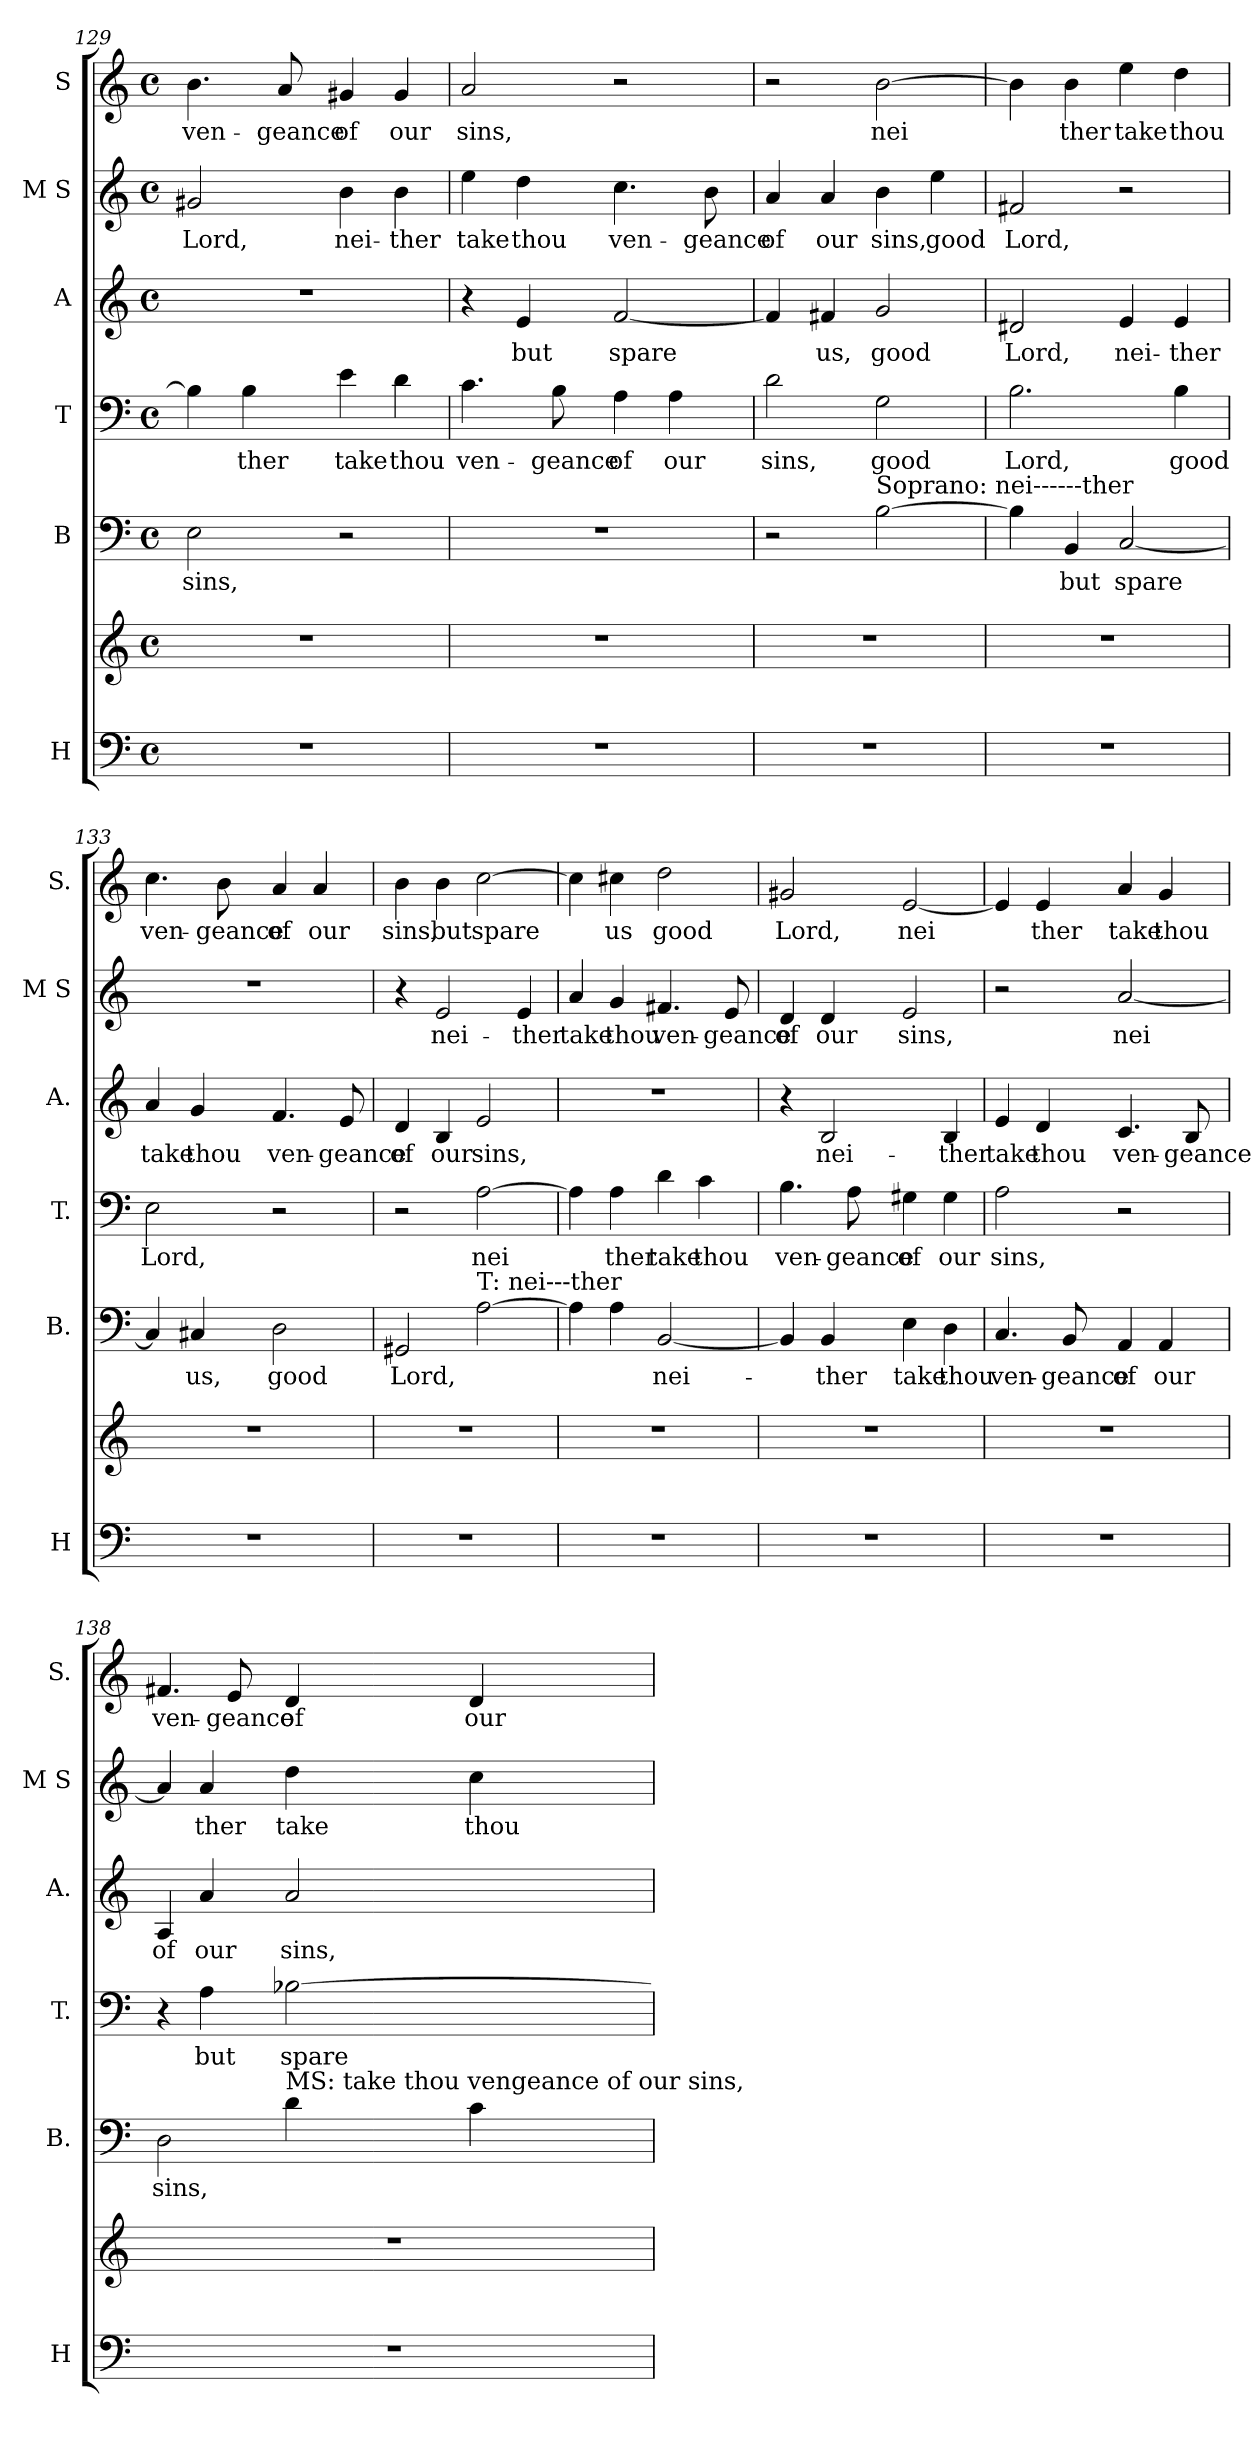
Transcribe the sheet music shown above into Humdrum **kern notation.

**kern	**kern	**kern	**text	**kern	**text	**kern	**text	**kern	**text	**kern	**text
*part6	*part6	*part5	*part5	*part4	*part4	*part3	*part3	*part2	*part2	*part1	*part1
*staff7	*staff6	*staff5	*staff5	*staff4	*staff4	*staff3	*staff3	*staff2	*staff2	*staff1	*staff1
*I"H	*	*I"B	*	*I"T	*	*I"A	*	*I"M S	*	*I"S	*
*I'H	*	*I'B.	*	*I'T.	*	*I'A.	*	*I'M S	*	*I'S.	*
*clefF4	*clefG2	*clefF4	*	*clefF4	*	*clefG2	*	*clefG2	*	*clefG2	*
*k[]	*k[]	*k[]	*	*k[]	*	*k[]	*	*k[]	*	*k[]	*
*M4/4	*M4/4	*M4/4	*	*M4/4	*	*M4/4	*	*M4/4	*	*M4/4	*
*met(c)	*met(c)	*met(c)	*	*met(c)	*	*met(c)	*	*met(c)	*	*met(c)	*
=129	=129	=129	=129	=129	=129	=129	=129	=129	=129	=129	=129
!	!	!	!LO:LY:b	!	!	!	!	!	!LO:LY:b	!	!LO:LY:b
1r	1r	2E\	sins,	4B\]	.	1r	.	2g#X/	Lord,	4.b\	ven-
!	!	!	!	!	!LO:LY:b	!	!	!	!	!	!
.	.	.	.	4B\	ther	.	.	.	.	.	.
!	!	!	!	!	!	!	!	!	!	!	!LO:LY:b
.	.	.	.	.	.	.	.	.	.	8a/	-geance
!	!	!	!	!	!LO:LY:b	!	!	!	!LO:LY:b	!	!LO:LY:b
.	.	2r	.	4e\	take	.	.	4b\	nei-	4g#X/	of
!	!	!	!	!	!LO:LY:b	!	!	!	!LO:LY:b	!	!LO:LY:b
.	.	.	.	4d\	thou	.	.	4b\	-ther	4g#/	our
!!LO:PB:g=z
=130	=130	=130	=130	=130	=130	=130	=130	=130	=130	=130	=130
!	!	!	!	!	!LO:LY:b	!	!	!	!LO:LY:b	!	!LO:LY:b
1r	1r	1r	.	4.c\	ven-	4r	.	4ee\	take	2a/	sins,
!	!	!	!	!	!	!	!LO:LY:b	!	!LO:LY:b	!	!
.	.	.	.	.	.	4e/	but	4dd\	thou	.	.
!	!	!	!	!	!LO:LY:b	!	!	!	!	!	!
.	.	.	.	8B\	-geance	.	.	.	.	.	.
!	!	!	!	!	!LO:LY:b	!	!LO:LY:b	!	!LO:LY:b	!	!
.	.	.	.	4A\	of	[2f/	-spare	4.cc\	ven-	2r	.
!	!	!	!	!	!LO:LY:b	!	!	!	!	!	!
.	.	.	.	4A\	our	.	.	.	.	.	.
!	!	!	!	!	!	!	!	!	!LO:LY:b	!	!
.	.	.	.	.	.	.	.	8b\	-geance	.	.
=131	=131	=131	=131	=131	=131	=131	=131	=131	=131	=131	=131
!	!	!	!	!	!LO:LY:b	!	!	!	!LO:LY:b	!	!
1r	1r	2r	.	2d\	sins,	4f/]	.	4a/	of	2r	.
!	!	!	!	!	!	!	!LO:LY:b	!	!LO:LY:b	!	!
.	.	.	.	.	.	4f#X/	us,	4a/	our	.	.
!	!	!LO:TX:a:t=Soprano&colon; nei------ther	!	!	!	!	!	!	!	!	!
!	!	!	!	!	!LO:LY:b	!	!LO:LY:b	!	!LO:LY:b	!	!LO:LY:b
.	.	[2B!\	.	2G\	good	2g/	good	4b\	sins,	[2b\	-nei
!	!	!	!	!	!	!	!	!	!LO:LY:b	!	!
.	.	.	.	.	.	.	.	4ee\	good	.	.
=132	=132	=132	=132	=132	=132	=132	=132	=132	=132	=132	=132
!	!	!	!	!	!LO:LY:b	!	!LO:LY:b	!	!LO:LY:b	!	!
1r	1r	4B!\]	.	2.B\	Lord,	2d#X/	Lord,	2f#X/	Lord,	4b\]	.
!	!	!	!LO:LY:b	!	!	!	!	!	!	!	!LO:LY:b
.	.	4BB/	but	.	.	.	.	.	.	4b\	ther
!	!	!	!LO:LY:b	!	!	!	!LO:LY:b	!	!	!	!LO:LY:b
.	.	[2C/	-spare	.	.	4e/	nei-	2r	.	4ee\	take
!	!	!	!	!	!LO:LY:b	!	!LO:LY:b	!	!	!	!LO:LY:b
.	.	.	.	4B\	good	4e/	-ther	.	.	4dd\	thou
=133	=133	=133	=133	=133	=133	=133	=133	=133	=133	=133	=133
!	!	!	!	!	!LO:LY:b	!	!LO:LY:b	!	!	!	!LO:LY:b
1r	1r	4C/]	.	2E\	Lord,	4a/	take	1r	.	4.cc\	ven-
!	!	!	!LO:LY:b	!	!	!	!LO:LY:b	!	!	!	!
.	.	4C#X/	us,	.	.	4g/	thou	.	.	.	.
!	!	!	!	!	!	!	!	!	!	!	!LO:LY:b
.	.	.	.	.	.	.	.	.	.	8b\	-geance
!	!	!	!LO:LY:b	!	!	!	!LO:LY:b	!	!	!	!LO:LY:b
.	.	2D\	-good	2r	.	4.f/	ven-	.	.	4a/	of
!	!	!	!	!	!	!	!	!	!	!	!LO:LY:b
.	.	.	.	.	.	.	.	.	.	4a/	our
!	!	!	!	!	!	!	!LO:LY:b	!	!	!	!
.	.	.	.	.	.	8e/	-geance	.	.	.	.
!!LO:PB:g=z
=134	=134	=134	=134	=134	=134	=134	=134	=134	=134	=134	=134
!	!	!	!LO:LY:b	!	!	!	!LO:LY:b	!	!	!	!LO:LY:b
1r	1r	2GG#X/	Lord,	2r	.	4d/	of	4r	.	4b\	sins,
!	!	!	!	!	!	!	!LO:LY:b	!	!LO:LY:b	!	!LO:LY:b
.	.	.	.	.	.	4B/	our	2e/	nei-	4b\	but
!	!	!LO:TX:a:t=T&colon; nei---ther	!	!	!	!	!	!	!	!	!
!	!	!	!	!	!LO:LY:b	!	!LO:LY:b	!	!	!	!LO:LY:b
.	.	[2A!\	.	[2A\	-nei	2e/	sins,	.	.	[2cc\	-spare
!	!	!	!	!	!	!	!	!	!LO:LY:b	!	!
.	.	.	.	.	.	.	.	4e/	-ther	.	.
=135	=135	=135	=135	=135	=135	=135	=135	=135	=135	=135	=135
!	!	!	!	!	!	!	!	!	!LO:LY:b	!	!
1r	1r	4A!\]	.	4A\]	.	1r	.	4a/	take	4cc\]	.
!	!	!	!	!	!LO:LY:b	!	!	!	!LO:LY:b	!	!LO:LY:b
.	.	4A!\	.	4A\	ther	.	.	4g/	thou	4cc#X\	us
!	!	!	!LO:LY:b	!	!LO:LY:b	!	!	!	!LO:LY:b	!	!LO:LY:b
.	.	[2BB/	-nei-	4d\	take	.	.	4.f#X/	ven-	2dd\	good
!	!	!	!	!	!LO:LY:b	!	!	!	!	!	!
.	.	.	.	4c\	thou	.	.	.	.	.	.
!	!	!	!	!	!	!	!	!	!LO:LY:b	!	!
.	.	.	.	.	.	.	.	8e/	-geance	.	.
=136	=136	=136	=136	=136	=136	=136	=136	=136	=136	=136	=136
!	!	!	!	!	!LO:LY:b	!	!	!	!LO:LY:b	!	!LO:LY:b
1r	1r	4BB/]	.	4.B\	ven-	4r	.	4d/	of	2g#X/	Lord,
!	!	!	!LO:LY:b	!	!	!	!LO:LY:b	!	!LO:LY:b	!	!
.	.	4BB/	-ther	.	.	2B/	nei-	4d/	our	.	.
!	!	!	!	!	!LO:LY:b	!	!	!	!	!	!
.	.	.	.	8A\	-geance	.	.	.	.	.	.
!	!	!	!LO:LY:b	!	!LO:LY:b	!	!	!	!LO:LY:b	!	!LO:LY:b
.	.	4E\	take	4G#X\	of	.	.	2e/	sins,	[2e/	-nei
!	!	!	!LO:LY:b	!	!LO:LY:b	!	!LO:LY:b	!	!	!	!
.	.	4D\	thou	4G#\	our	4B/	-ther	.	.	.	.
=137	=137	=137	=137	=137	=137	=137	=137	=137	=137	=137	=137
!	!	!	!LO:LY:b	!	!LO:LY:b	!	!LO:LY:b	!	!	!	!
1r	1r	4.C/	ven-	2A\	sins,	4e/	take	2r	.	4e/]	.
!	!	!	!	!	!	!	!LO:LY:b	!	!	!	!LO:LY:b
.	.	.	.	.	.	4d/	thou	.	.	4e/	ther
!	!	!	!LO:LY:b	!	!	!	!	!	!	!	!
.	.	8BB/	-geance	.	.	.	.	.	.	.	.
!	!	!	!LO:LY:b	!	!	!	!LO:LY:b	!	!LO:LY:b	!	!LO:LY:b
.	.	4AA/	of	2r	.	4.c/	ven-	[2a/	-nei	4a/	take
!	!	!	!LO:LY:b	!	!	!	!	!	!	!	!LO:LY:b
.	.	4AA/	our	.	.	.	.	.	.	4g/	thou
!	!	!	!	!	!	!	!LO:LY:b	!	!	!	!
.	.	.	.	.	.	8B/	-geance	.	.	.	.
!!LO:PB:g=z
=138	=138	=138	=138	=138	=138	=138	=138	=138	=138	=138	=138
!	!	!	!LO:LY:b	!	!	!	!LO:LY:b	!	!	!	!LO:LY:b
1r	1r	2D\	sins,	4r	.	4A/	of	4a/]	.	4.f#X/	ven-
!	!	!	!	!	!LO:LY:b	!	!LO:LY:b	!	!LO:LY:b	!	!
.	.	.	.	4A\	but	4a/	our	4a/	ther	.	.
!	!	!	!	!	!	!	!	!	!	!	!LO:LY:b
.	.	.	.	.	.	.	.	.	.	8e/	-geance
!	!	!LO:TX:a:t=MS&colon; take thou vengeance of our sins,	!	!	!	!	!	!	!	!	!
!	!	!	!	!	!LO:LY:b	!	!LO:LY:b	!	!LO:LY:b	!	!LO:LY:b
.	.	4d!\	.	[2B-X\	-spare	2a/	sins,	4dd\	take	4d/	of
!	!	!	!	!	!	!	!	!	!LO:LY:b	!	!LO:LY:b
.	.	4c!\	.	.	.	.	.	4cc\	thou	4d/	our
=	=	=	=	=	=	=	=	=	=	=	=
*-	*-	*-	*-	*-	*-	*-	*-	*-	*-	*-	*-
